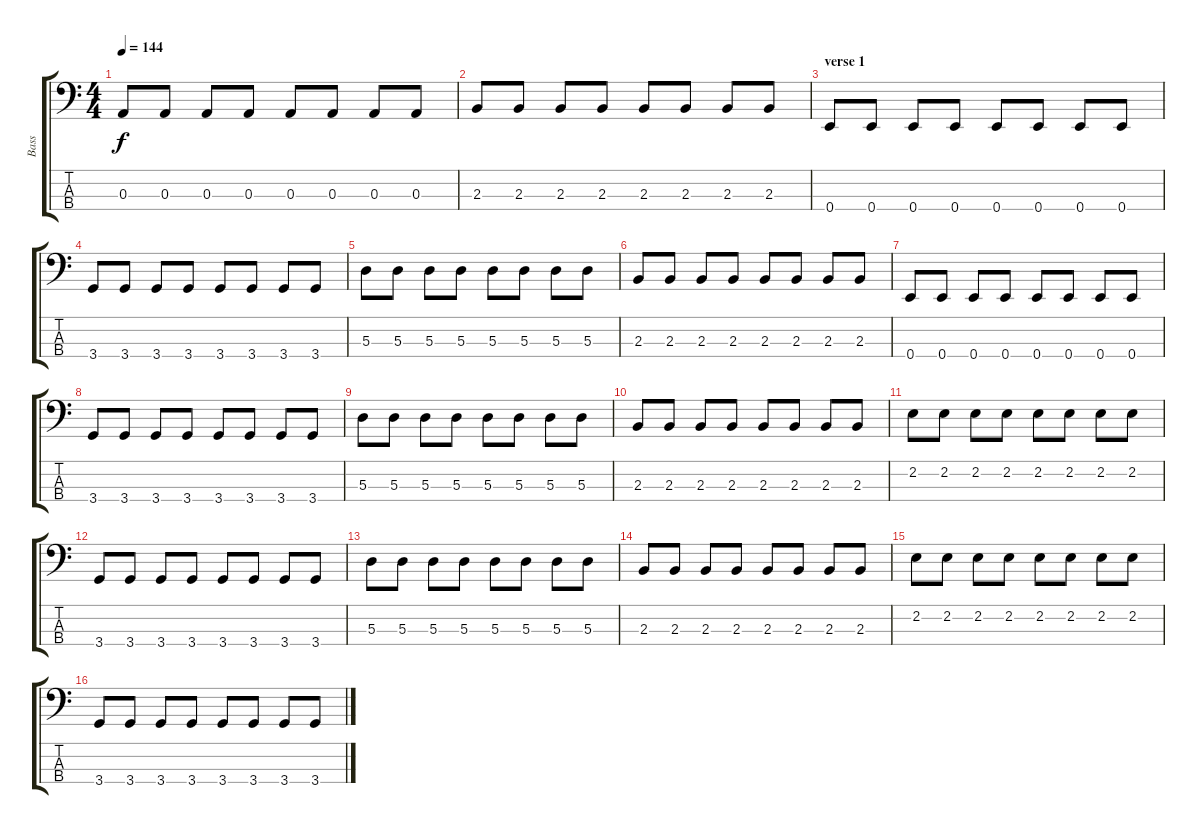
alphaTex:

\track ("Bass" "Bass") {instrument electricbasspick}
\staff {score tabs}
\tuning (G2 D2 A1 E1) {hide}
\ts (4 4)
\tempo 144
\clef f4
\ks c
0.3.8{dy f} 0.3.8 0.3.8 0.3.8 0.3.8 0.3.8 0.3.8 0.3.8 |
2.3.8 2.3.8 2.3.8 2.3.8 2.3.8 2.3.8 2.3.8 2.3.8 |
\section ("" "verse 1")
0.4.8 0.4.8 0.4.8 0.4.8 0.4.8 0.4.8 0.4.8 0.4.8 |
3.4.8 3.4.8 3.4.8 3.4.8 3.4.8 3.4.8 3.4.8 3.4.8 |
5.3.8 5.3.8 5.3.8 5.3.8 5.3.8 5.3.8 5.3.8 5.3.8 |
2.3.8 2.3.8 2.3.8 2.3.8 2.3.8 2.3.8 2.3.8 2.3.8 |
0.4.8 0.4.8 0.4.8 0.4.8 0.4.8 0.4.8 0.4.8 0.4.8 |
3.4.8 3.4.8 3.4.8 3.4.8 3.4.8 3.4.8 3.4.8 3.4.8 |
5.3.8 5.3.8 5.3.8 5.3.8 5.3.8 5.3.8 5.3.8 5.3.8 |
2.3.8 2.3.8 2.3.8 2.3.8 2.3.8 2.3.8 2.3.8 2.3.8 |
2.2.8 2.2.8 2.2.8 2.2.8 2.2.8 2.2.8 2.2.8 2.2.8 |
3.4.8 3.4.8 3.4.8 3.4.8 3.4.8 3.4.8 3.4.8 3.4.8 |
5.3.8 5.3.8 5.3.8 5.3.8 5.3.8 5.3.8 5.3.8 5.3.8 |
2.3.8 2.3.8 2.3.8 2.3.8 2.3.8 2.3.8 2.3.8 2.3.8 |
2.2.8 2.2.8 2.2.8 2.2.8 2.2.8 2.2.8 2.2.8 2.2.8 |
3.4.8 3.4.8 3.4.8 3.4.8 3.4.8 3.4.8 3.4.8 3.4.8
